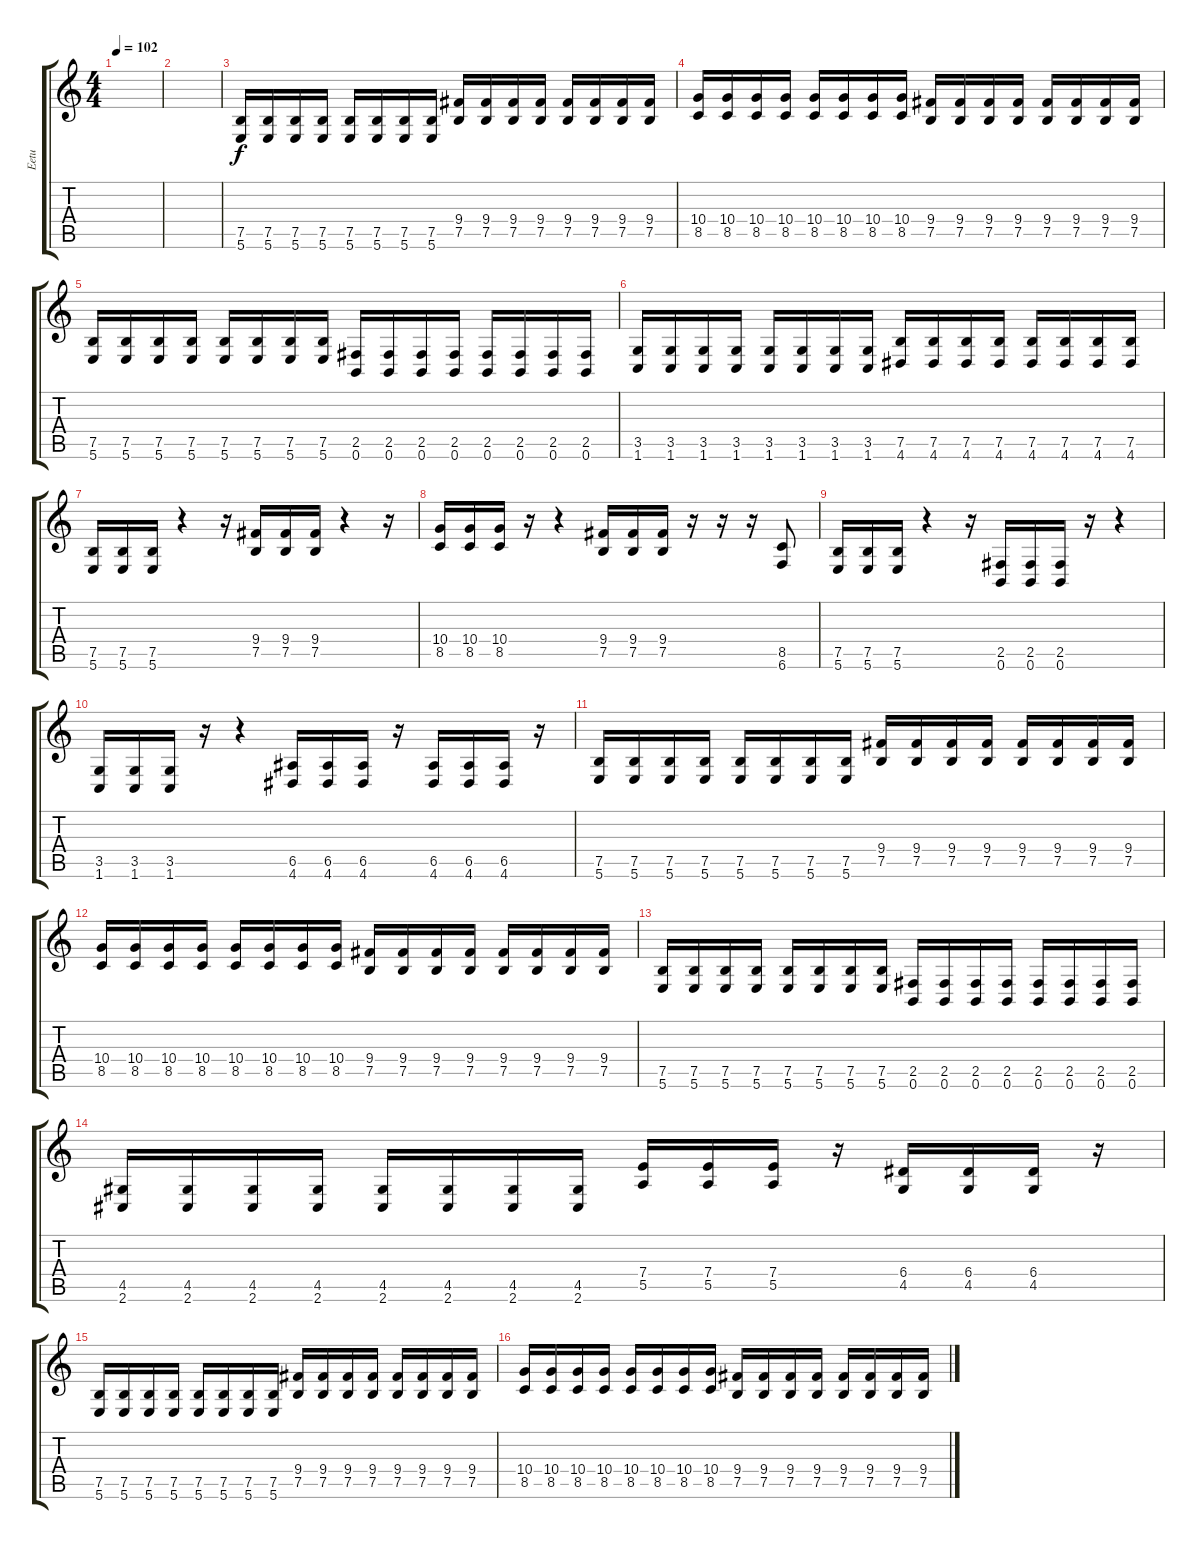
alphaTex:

\track ("Eetu" "Eetu") {instrument distortionguitar}
\staff {score tabs}
\tuning (B3 Gb3 D3 A2 E2 B1) {hide}
\ts (4 4)
\tempo 102
\clef g2
\ks c
|
|
(7.5 5.6).16 (7.5 5.6).16 (7.5 5.6).16 (7.5 5.6).16 (7.5 5.6).16 (7.5 5.6).16 (7.5 5.6).16 (7.5 5.6).16 (9.4 7.5).16 (9.4 7.5).16 (9.4 7.5).16 (9.4 7.5).16 (9.4 7.5).16 (9.4 7.5).16 (9.4 7.5).16 (9.4 7.5).16 |
(10.4 8.5).16 (10.4 8.5).16 (10.4 8.5).16 (10.4 8.5).16 (10.4 8.5).16 (10.4 8.5).16 (10.4 8.5).16 (10.4 8.5).16 (9.4 7.5).16 (9.4 7.5).16 (9.4 7.5).16 (9.4 7.5).16 (9.4 7.5).16 (9.4 7.5).16 (9.4 7.5).16 (9.4 7.5).16 |
(7.5 5.6).16 (7.5 5.6).16 (7.5 5.6).16 (7.5 5.6).16 (7.5 5.6).16 (7.5 5.6).16 (7.5 5.6).16 (7.5 5.6).16 (2.5 0.6).16 (2.5 0.6).16 (2.5 0.6).16 (2.5 0.6).16 (2.5 0.6).16 (2.5 0.6).16 (2.5 0.6).16 (2.5 0.6).16 |
(3.5 1.6).16 (3.5 1.6).16 (3.5 1.6).16 (3.5 1.6).16 (3.5 1.6).16 (3.5 1.6).16 (3.5 1.6).16 (3.5 1.6).16 (7.5 4.6).16 (7.5 4.6).16 (7.5 4.6).16 (7.5 4.6).16 (7.5 4.6).16 (7.5 4.6).16 (7.5 4.6).16 (7.5 4.6).16 |
(7.5 5.6).16 (7.5 5.6).16 (7.5 5.6).16 r.4 r.16 (9.4 7.5).16 (9.4 7.5).16 (9.4 7.5).16 r.4 r.16 |
(10.4 8.5).16 (10.4 8.5).16 (10.4 8.5).16 r.16 r.4 (9.4 7.5).16 (9.4 7.5).16 (9.4 7.5).16 r.16 r.16 r.16 (8.5 6.6).8 |
(7.5 5.6).16 (7.5 5.6).16 (7.5 5.6).16 r.4 r.16 (2.5 0.6).16 (2.5 0.6).16 (2.5 0.6).16 r.16 r.4 |
(3.5 1.6).16 (3.5 1.6).16 (3.5 1.6).16 r.16 r.4 (6.5 4.6).16 (6.5 4.6).16 (6.5 4.6).16 r.16 (6.5 4.6).16 (6.5 4.6).16 (6.5 4.6).16 r.16 |
(7.5 5.6).16 (7.5 5.6).16 (7.5 5.6).16 (7.5 5.6).16 (7.5 5.6).16 (7.5 5.6).16 (7.5 5.6).16 (7.5 5.6).16 (9.4 7.5).16 (9.4 7.5).16 (9.4 7.5).16 (9.4 7.5).16 (9.4 7.5).16 (9.4 7.5).16 (9.4 7.5).16 (9.4 7.5).16 |
(10.4 8.5).16 (10.4 8.5).16 (10.4 8.5).16 (10.4 8.5).16 (10.4 8.5).16 (10.4 8.5).16 (10.4 8.5).16 (10.4 8.5).16 (9.4 7.5).16 (9.4 7.5).16 (9.4 7.5).16 (9.4 7.5).16 (9.4 7.5).16 (9.4 7.5).16 (9.4 7.5).16 (9.4 7.5).16 |
(7.5 5.6).16 (7.5 5.6).16 (7.5 5.6).16 (7.5 5.6).16 (7.5 5.6).16 (7.5 5.6).16 (7.5 5.6).16 (7.5 5.6).16 (2.5 0.6).16 (2.5 0.6).16 (2.5 0.6).16 (2.5 0.6).16 (2.5 0.6).16 (2.5 0.6).16 (2.5 0.6).16 (2.5 0.6).16 |
(4.5 2.6).16 (4.5 2.6).16 (4.5 2.6).16 (4.5 2.6).16 (4.5 2.6).16 (4.5 2.6).16 (4.5 2.6).16 (4.5 2.6).16 (7.4 5.5).16 (7.4 5.5).16 (7.4 5.5).16 r.16 (6.4 4.5).16 (6.4 4.5).16 (6.4 4.5).16 r.16 |
(7.5 5.6).16 (7.5 5.6).16 (7.5 5.6).16 (7.5 5.6).16 (7.5 5.6).16 (7.5 5.6).16 (7.5 5.6).16 (7.5 5.6).16 (9.4 7.5).16 (9.4 7.5).16 (9.4 7.5).16 (9.4 7.5).16 (9.4 7.5).16 (9.4 7.5).16 (9.4 7.5).16 (9.4 7.5).16 |
(10.4 8.5).16 (10.4 8.5).16 (10.4 8.5).16 (10.4 8.5).16 (10.4 8.5).16 (10.4 8.5).16 (10.4 8.5).16 (10.4 8.5).16 (9.4 7.5).16 (9.4 7.5).16 (9.4 7.5).16 (9.4 7.5).16 (9.4 7.5).16 (9.4 7.5).16 (9.4 7.5).16 (9.4 7.5).16
